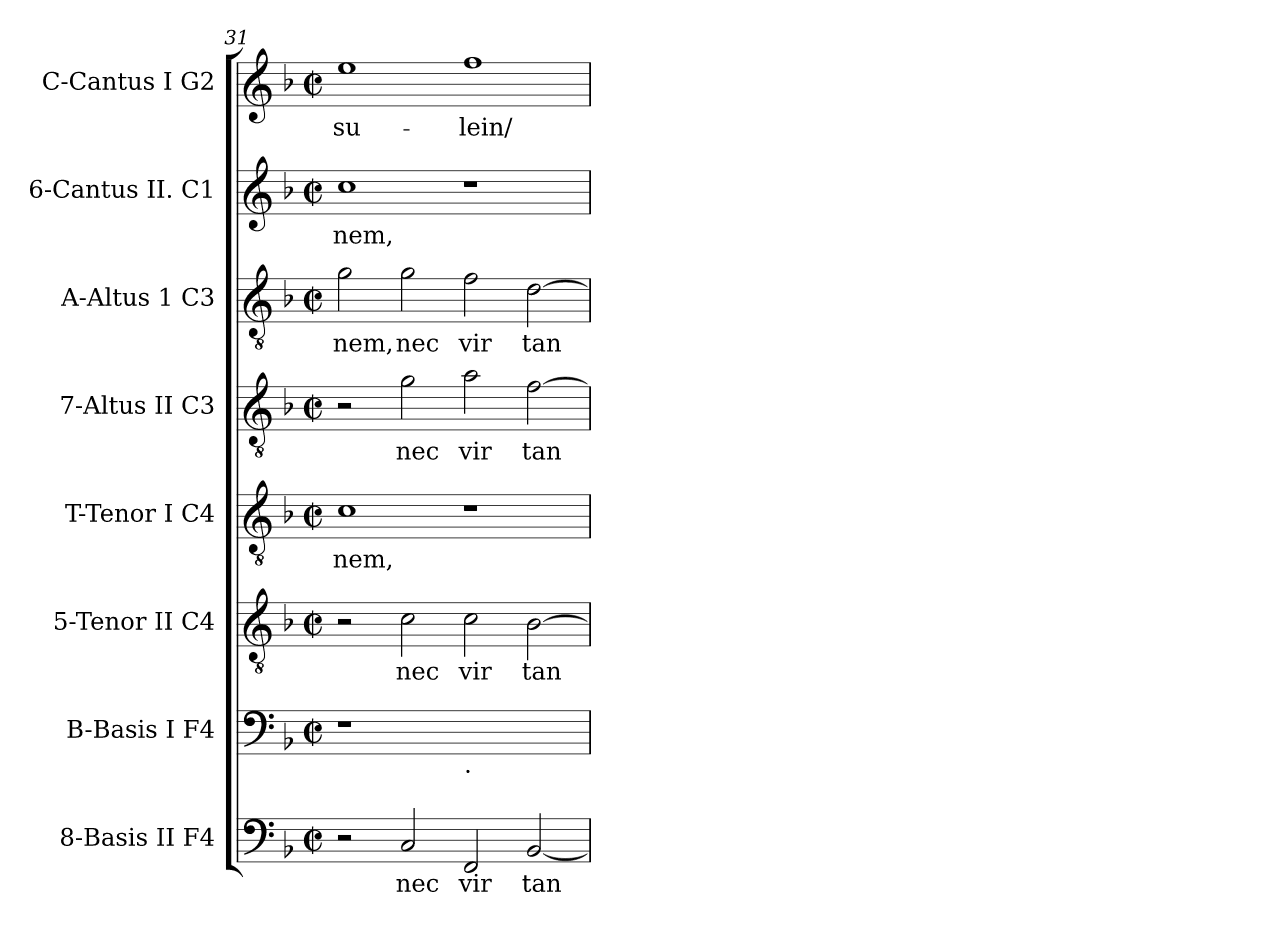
**kern	**text	**kern	**kern	**text	**kern	**text	**kern	**text	**kern	**text	**kern	**text	**kern	**text
*part8	*part8	*part7	*part6	*part6	*part5	*part5	*part4	*part4	*part3	*part3	*part2	*part2	*part1	*part1
*staff8	*staff8	*staff7	*staff6	*staff6	*staff5	*staff5	*staff4	*staff4	*staff3	*staff3	*staff2	*staff2	*staff1	*staff1
*I"8-Basis II  F4	*	*I"B-Basis I  F4	*I"5-Tenor II  C4	*	*I"T-Tenor I  C4	*	*I"7-Altus II  C3	*	*I"A-Altus 1  C3	*	*I"6-Cantus II.  C1	*	*I"C-Cantus I  G2	*
*	*	*I'B	*	*	*I'T	*	*	*	*I'A	*	*	*	*I'C	*
!!LO:PB:g=z
*clefF4	*	*clefF4	*clefGv2	*	*clefGv2	*	*clefGv2	*	*clefGv2	*	*clefG2	*	*clefG2	*
*k[b-]	*	*k[b-]	*k[b-]	*	*k[b-]	*	*k[b-]	*	*k[b-]	*	*k[b-]	*	*k[b-]	*
*F:	*	*F:	*F:	*	*F:	*	*F:	*	*F:	*	*F:	*	*F:	*
*M2/2	*	*M2/2	*M2/2	*	*M2/2	*	*M2/2	*	*M2/2	*	*M2/2	*	*M2/2	*
*met(c|)	*	*met(c|)	*met(c|)	*	*met(c|)	*	*met(c|)	*	*met(c|)	*	*met(c|)	*	*met(c|)	*
=31	=31	=31	=31	=31	=31	=31	=31	=31	=31	=31	=31	=31	=31	=31
!	!	!	!	!	!	!LO:LY:b:cj	!	!	!	!LO:LY:b:cj	!	!LO:LY:b:cj	!	!LO:LY:b:cj
2r	.	1r	2r	.	1c	-nem,	2r	.	2g\	-nem,	1cc	-nem,	1ee	-su-
!	!LO:LY:b:cj	!	!	!LO:LY:b:cj	!	!	!	!LO:LY:b:cj	!	!LO:LY:b:cj	!	!	!	!
2C/	nec	.	2c\	nec	.	.	2g\	nec	2g\	nec	.	.	.	.
!	!	!LO:TX:b:t=.	!	!	!	!	!	!	!	!	!	!	!	!
!	!LO:LY:b:cj	!	!	!LO:LY:b:cj	!	!	!	!LO:LY:b:cj	!	!LO:LY:b:cj	!	!	!	!LO:LY:b:cj
2FF/	vir	1ryy	2c\	vir	1r	.	2a\	vir	2f\	vir	1r	.	1ff	-lein/
!	!LO:LY:b:cj	!	!	!LO:LY:b:cj	!	!	!	!LO:LY:b:cj	!	!LO:LY:b:cj	!	!	!	!
[<2BB-/	tan-	.	[>2B-\	tan-	.	.	[>2f\	tan-	[>2d\	tan-	.	.	.	.
=	=	=	=	=	=	=	=	=	=	=	=	=	=	=
*-	*-	*-	*-	*-	*-	*-	*-	*-	*-	*-	*-	*-	*-	*-
